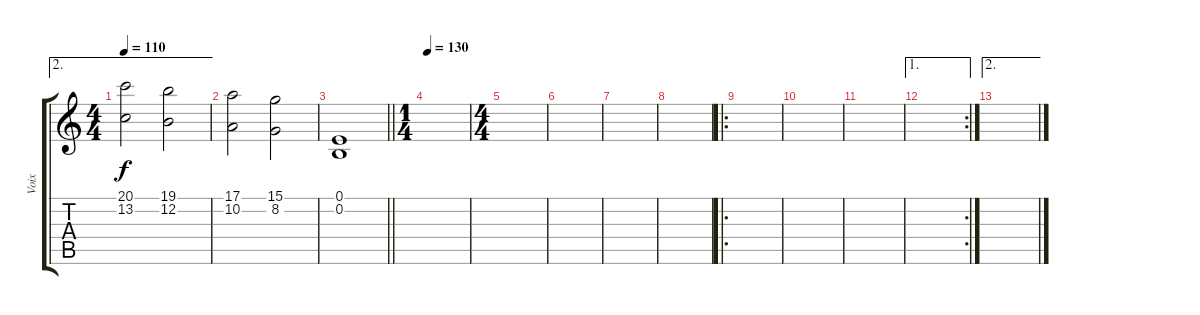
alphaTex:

\track ("Voix" "Voix") {instrument synthvoice}
\staff {score tabs}
\tuning (E4 B3 G3 D3 A2 E2) {hide}
\ae 2
\ts (4 4)
\tempo 110
\clef g2
\ks c
(20.1 13.2).2{dy f} (19.1 12.2).2 |
(17.1 10.2).2 (15.1 8.2).2 |
\barLineRight lightlight
(0.1 0.2).1 |
\ts (1 4)
\tempo 130
|
\ts (4 4)
|
|
|
|
\ro
|
|
|
\ae 1
\rc 2
|
\ae 2
